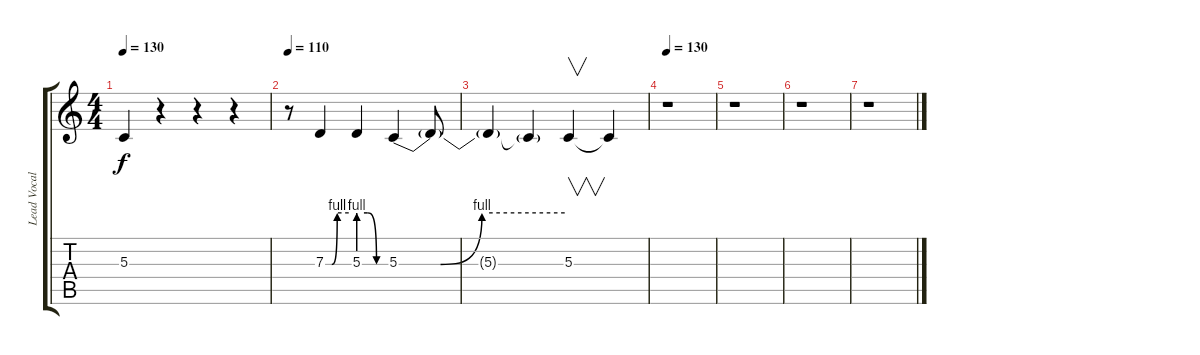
\track ("Lead Vocal" "Lead Vocal") {instrument lead2sawtooth}
\staff {score tabs}
\tuning (E4 B3 G3 D3 A2 E2) {hide}
\ts (4 4)
\tempo 130
\clef g2
\ks c
5.3{t}.4{dy f} r.4 r.4 r.4 |
\tempo 110
r.8 7.3{be (custom 0 0 16 0 30 4 60 4)}.4 5.3{be (custom 0 4 20 4 40 0 60 0)}.4 5.3{be (custom 0 0 15 0 30 4 60 4)}.4 5.3{t}.8 |
5.3{t}.4 5.3{t}.4 5.3.4{v} 5.3{t}.4 |
\tempo 130
r.1 |
r.1 |
r.1 |
r.1
